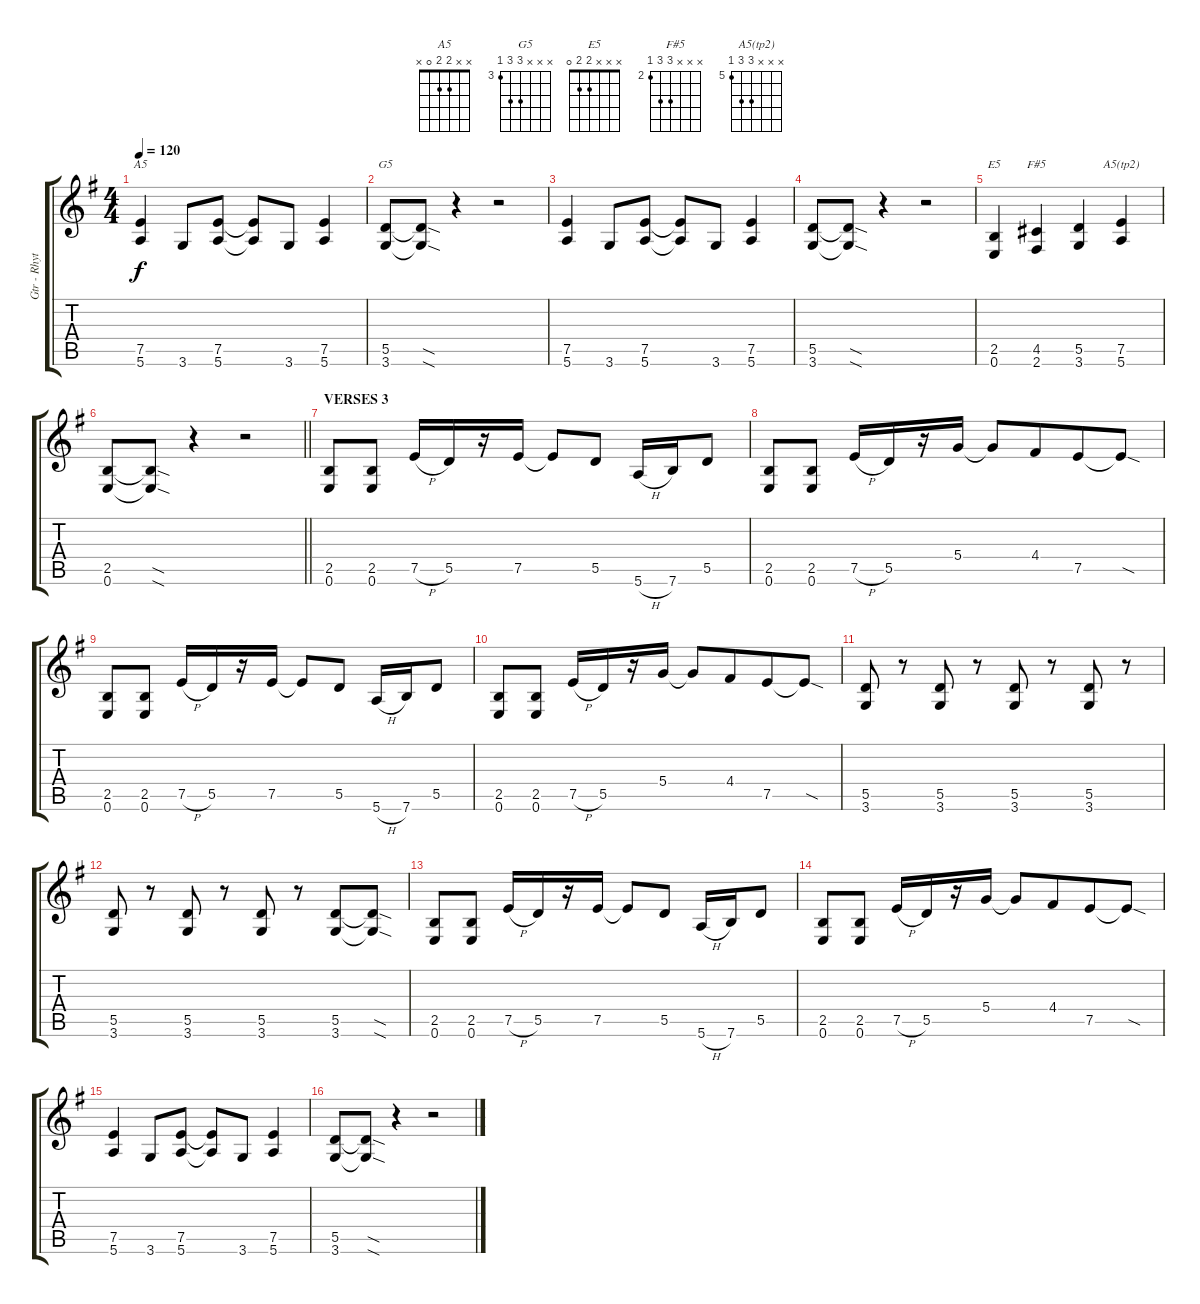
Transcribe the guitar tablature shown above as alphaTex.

\track ("Gtr - Rhythm 1" "Gtr - Rhyt") {instrument overdrivenguitar}
\staff {score tabs}
\tuning (E4 B3 G3 D3 A2 E2) {hide}
\chord ("A5" x x 2 2 0 x)
\chord ("G5" x x x 5 5 3) {firstfret 3}
\chord ("E5" x x x 2 2 0)
\chord ("F#5" x x x 4 4 2) {firstfret 2}
\chord ("A5(tp2)" x x x 7 7 5) {firstfret 5}
\ts (4 4)
\tempo 120
\clef g2
\ks eminor
(7.5 5.6).4{ch "A5" dy f} 3.6.8 (7.5 5.6).8 (7.5{t} 5.6{t}).8 3.6.8 (7.5 5.6).4 |
(5.5 3.6).8{ch "G5"} (5.5{sod t} 3.6{sod t}).8 r.4 r.2 |
(7.5 5.6).4 3.6.8 (7.5 5.6).8 (7.5{t} 5.6{t}).8 3.6.8 (7.5 5.6).4 |
(5.5 3.6).8 (5.5{sod t} 3.6{sod t}).8 r.4 r.2 |
(2.5 0.6).4{ch "E5"} (4.5 2.6).4{ch "F#5"} (5.5 3.6).4 (7.5 5.6).4{ch "A5(tp2)"} |
\barLineRight lightlight
(2.5 0.6).8 (2.5{sod t} 0.6{sod t}).8 r.4 r.2 |
\section ("" "VERSES 3")
(2.5 0.6).8 (2.5 0.6).8 7.5{h}.16 5.5.16 r.16 7.5.16 7.5{t}.8 5.5.8 5.6{h}.16 7.6.16 5.5.8 |
(2.5 0.6).8 (2.5 0.6).8 7.5{h}.16 5.5.16 r.16 5.4.16 5.4{t}.8 4.4.8{beam merge} 7.5.8 7.5{sod t}.8 |
(2.5 0.6).8 (2.5 0.6).8 7.5{h}.16 5.5.16 r.16 7.5.16 7.5{t}.8 5.5.8 5.6{h}.16 7.6.16 5.5.8 |
(2.5 0.6).8 (2.5 0.6).8 7.5{h}.16 5.5.16 r.16 5.4.16 5.4{t}.8 4.4.8{beam merge} 7.5.8 7.5{sod t}.8 |
(5.5 3.6).8 r.8 (5.5 3.6).8 r.8 (5.5 3.6).8 r.8 (5.5 3.6).8 r.8 |
(5.5 3.6).8 r.8 (5.5 3.6).8 r.8 (5.5 3.6).8 r.8 (5.5 3.6).8 (5.5{sod t} 3.6{sod t}).8 |
(2.5 0.6).8 (2.5 0.6).8 7.5{h}.16 5.5.16 r.16 7.5.16 7.5{t}.8 5.5.8 5.6{h}.16 7.6.16 5.5.8 |
(2.5 0.6).8 (2.5 0.6).8 7.5{h}.16 5.5.16 r.16 5.4.16 5.4{t}.8 4.4.8{beam merge} 7.5.8 7.5{sod t}.8 |
(7.5 5.6).4 3.6.8 (7.5 5.6).8 (7.5{t} 5.6{t}).8 3.6.8 (7.5 5.6).4 |
(5.5 3.6).8 (5.5{sod t} 3.6{sod t}).8 r.4 r.2
